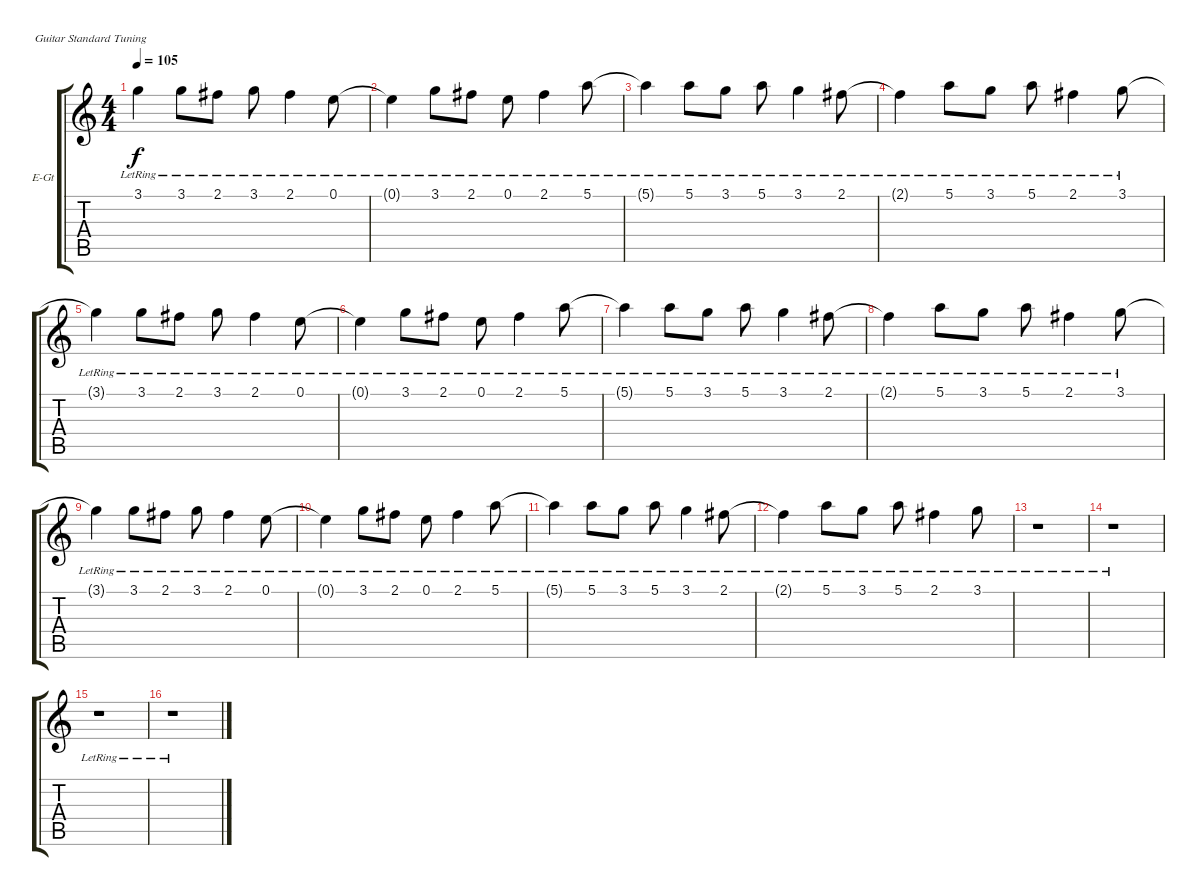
\defaultSystemsLayout 4
\bracketExtendMode groupsimilarinstruments
\firstSystemTrackNameOrientation horizontal
\otherSystemsTrackNameOrientation horizontal
\track ("Electric Guitar" "E-Gt") {instrument electricguitarclean}
\staff {score tabs}
\tuning (E4 B3 G3 D3 A2 E2)
\ts (4 4)
\tempo 105
\clef g2
\ks c
3.1{lr t}.4{dy f} 3.1{lr}.8 2.1{lr}.8 3.1{lr}.8 2.1{lr}.4 0.1{lr}.8 |
0.1{lr t}.4 3.1{lr}.8 2.1{lr}.8 0.1{lr}.8 2.1{lr}.4 5.1{lr}.8 |
5.1{lr t}.4 5.1{lr}.8 3.1{lr}.8 5.1{lr}.8 3.1{lr}.4 2.1{lr}.8 |
2.1{lr t}.4 5.1{lr}.8 3.1{lr}.8 5.1{lr}.8 2.1{lr}.4 3.1{lr}.8 |
3.1{lr t}.4 3.1{lr}.8 2.1{lr}.8 3.1{lr}.8 2.1{lr}.4 0.1{lr}.8 |
0.1{lr t}.4 3.1{lr}.8 2.1{lr}.8 0.1{lr}.8 2.1{lr}.4 5.1{lr}.8 |
5.1{lr t}.4 5.1{lr}.8 3.1{lr}.8 5.1{lr}.8 3.1{lr}.4 2.1{lr}.8 |
2.1{lr t}.4 5.1{lr}.8 3.1{lr}.8 5.1{lr}.8 2.1{lr}.4 3.1{lr}.8 |
3.1{lr t}.4 3.1{lr}.8 2.1{lr}.8 3.1{lr}.8 2.1{lr}.4 0.1{lr}.8 |
0.1{lr t}.4 3.1{lr}.8 2.1{lr}.8 0.1{lr}.8 2.1{lr}.4 5.1{lr}.8 |
5.1{lr t}.4 5.1{lr}.8 3.1{lr}.8 5.1{lr}.8 3.1{lr}.4 2.1{lr}.8 |
2.1{lr t}.4 5.1{lr}.8 3.1{lr}.8 5.1{lr}.8 2.1{lr}.4 3.1{lr}.8 |
r.1 |
r.1 |
r.1 |
r.1
